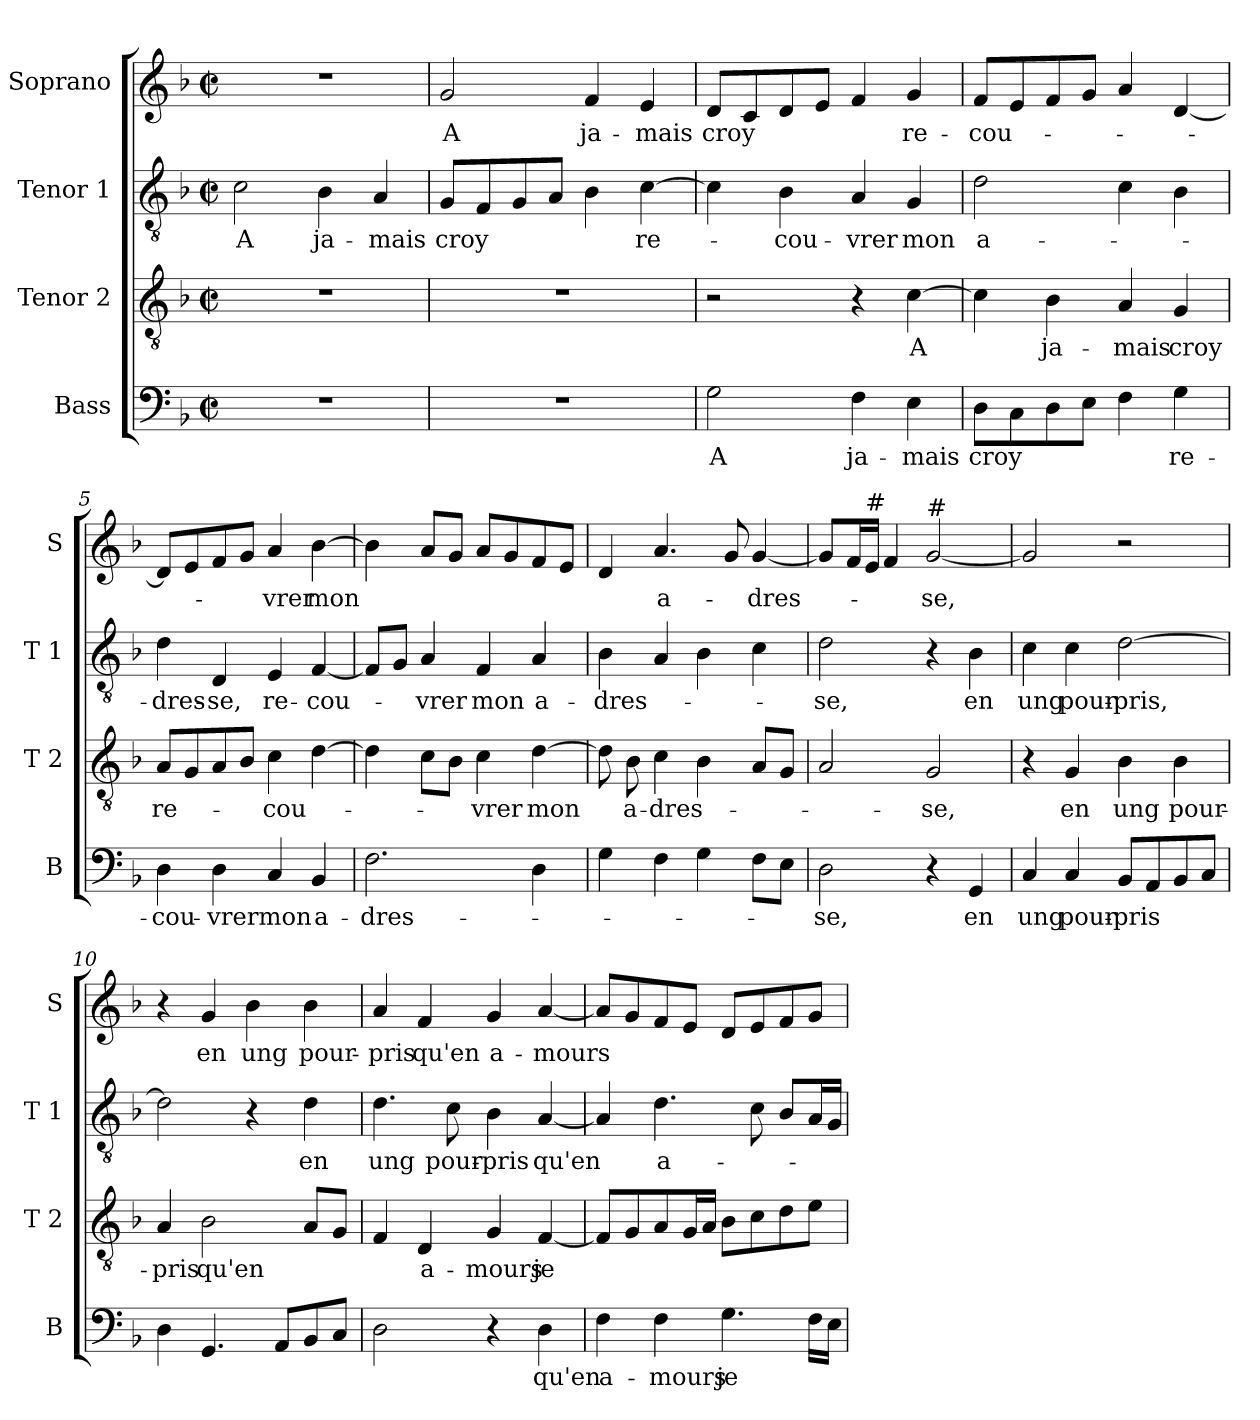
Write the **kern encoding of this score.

**kern	**text	**kern	**text	**kern	**text	**kern	**text
*part4	*part4	*part3	*part3	*part2	*part2	*part1	*part1
*staff4	*staff4	*staff3	*staff3	*staff2	*staff2	*staff1	*staff1
*I"Bass	*	*I"Tenor 2	*	*I"Tenor 1	*	*I"Soprano	*
*I'B	*	*I'T 2	*	*I'T 1	*	*I'S	*
*clefF4	*	*clefGv2	*	*clefGv2	*	*clefG2	*
*k[b-]	*	*k[b-]	*	*k[b-]	*	*k[b-]	*
*F:	*	*F:	*	*F:	*	*F:	*
*M2/2	*	*M2/2	*	*M2/2	*	*M2/2	*
*met(c|)	*	*met(c|)	*	*met(c|)	*	*met(c|)	*
=1	=1	=1	=1	=1	=1	=1	=1
1r	.	1r	.	2c\	A	1r	.
.	.	.	.	4B-\	ja-	.	.
.	.	.	.	4A/	-mais	.	.
=2	=2	=2	=2	=2	=2	=2	=2
1r	.	1r	.	8G/L	croy	2g/	A
.	.	.	.	8F/	.	.	.
.	.	.	.	8G/	.	.	.
.	.	.	.	8A/J	.	.	.
.	.	.	.	4B-\	.	4f/	ja-
.	.	.	.	[4c\	re-	4e/	-mais
=3	=3	=3	=3	=3	=3	=3	=3
2G\	A	2r	.	4c\]	.	8d/L	croy
.	.	.	.	.	.	8c/	.
.	.	.	.	4B-\	-cou-	8d/	.
.	.	.	.	.	.	8e/J	.
4F\	ja-	4r	.	4A/	-vrer	4f/	.
4E\	-mais	[4c\	A	4G/	mon	4g/	re-
=4	=4	=4	=4	=4	=4	=4	=4
8D\L	croy	4c\]	.	2d\	a-	8f/L	-cou-
8C\	.	.	.	.	.	8e/	.
8D\	.	4B-\	ja-	.	.	8f/	.
8E\J	.	.	.	.	.	8g/J	.
4F\	.	4A/	-mais	4c\	.	4a/	.
4G\	re-	4G/	croy	4B-\	.	[4d/	.
=5	=5	=5	=5	=5	=5	=5	=5
4D\	-cou-	8A/L	re-	4d\	-dres-	8d/L]	.
.	.	8G/	.	.	.	8e/	.
4D\	-vrer	8A/	.	4D/	-se,	8f/	.
.	.	8B-/J	.	.	.	8g/J	.
4C/	mon	4c\	-cou-	4E/	re-	4a/	-vrer
4BB-/	a-	[4d\	.	[4F/	-cou-	[4b-\	mon
!!LO:LB:g=z
=6	=6	=6	=6	=6	=6	=6	=6
2.F\	-dres-	4d\]	.	8F/L]	.	4b-\]	.
.	.	.	.	8G/J	.	.	.
.	.	8c\L	.	4A/	-vrer	8a/L	.
.	.	8B-\J	.	.	.	8g/J	.
.	.	4c\	-vrer	4F/	mon	8a/L	.
.	.	.	.	.	.	8g/	.
4D\	.	[4d\	mon	4A/	a-	8f/	.
.	.	.	.	.	.	8e/J	.
=7	=7	=7	=7	=7	=7	=7	=7
4G\	.	8d\]	.	4B-\	-dres-	4d/	.
.	.	8B-\	a-	.	.	.	.
4F\	.	4c\	-dres-	4A/	.	4.a/	a-
4G\	.	4B-\	.	4B-\	.	.	.
.	.	.	.	.	.	8g/	.
8F\L	.	8A/L	.	4c\	.	[4g/	-dres-
8E\J	.	8G/J	.	.	.	.	.
=8	=8	=8	=8	=8	=8	=8	=8
2D\	-se,	2A/	.	2d\	-se,	8g/L]	.
.	.	.	.	.	.	16f/L	.
!	!	!	!	!	!	!LO:TX:a:t=#	!
.	.	.	.	.	.	16e/JJ	.
.	.	.	.	.	.	4f/	.
!	!	!	!	!	!	!LO:TX:a:t=#	!
4r	.	2G/	-se,	4r	.	[2g/	-se,
4GG/	en	.	.	4B-\	en	.	.
=9	=9	=9	=9	=9	=9	=9	=9
4C/	ung	4r	.	4c\	ung	2g/]	.
4C/	pour-	4G/	en	4c\	pour-	.	.
8BB-/L	-pris	4B-\	ung	[2d\	-pris,	2r	.
8AA/	.	.	.	.	.	.	.
8BB-/	.	4B-\	pour-	.	.	.	.
8C/J	.	.	.	.	.	.	.
=10	=10	=10	=10	=10	=10	=10	=10
4D\	.	4A/	-pris	2d\]	.	4r	.
4.GG/	.	2B-\	qu'en	.	.	4g/	en
.	.	.	.	4r	.	4b-\	ung
8AA/L	.	.	.	.	.	.	.
8BB-/	.	8A/L	.	4d\	en	4b-\	pour-
8C/J	.	8G/J	.	.	.	.	.
!!LO:LB:g=z
=11	=11	=11	=11	=11	=11	=11	=11
2D\	.	4F/	.	4.d\	ung	4a/	-pris
.	.	4D/	a-	.	.	4f/	qu'en
.	.	.	.	8c\	pour-	.	.
4r	.	4G/	-mours	4B-\	-pris	4g/	a-
4D\	qu'en	[4F/	je	[4A/	qu'en	[4a/	-mours
=12	=12	=12	=12	=12	=12	=12	=12
4F\	a-	8F/L]	.	4A/]	.	8a/L]	.
.	.	8G/	.	.	.	8g/	.
4F\	-mours	8A/	.	4.d\	a-	8f/	.
.	.	16G/L	.	.	.	8e/J	.
.	.	16A/JJ	.	.	.	.	.
4.G\	je	8B-\L	.	.	.	8d/L	.
.	.	8c\	.	8c\	.	8e/	.
.	.	8d\	.	8B-/L	.	8f/	.
16F\LL	.	8e\J	.	16A/L	.	8g/J	.
16E\JJ	.	.	.	16G/JJ	.	.	.
=	=	=	=	=	=	=	=
*-	*-	*-	*-	*-	*-	*-	*-
